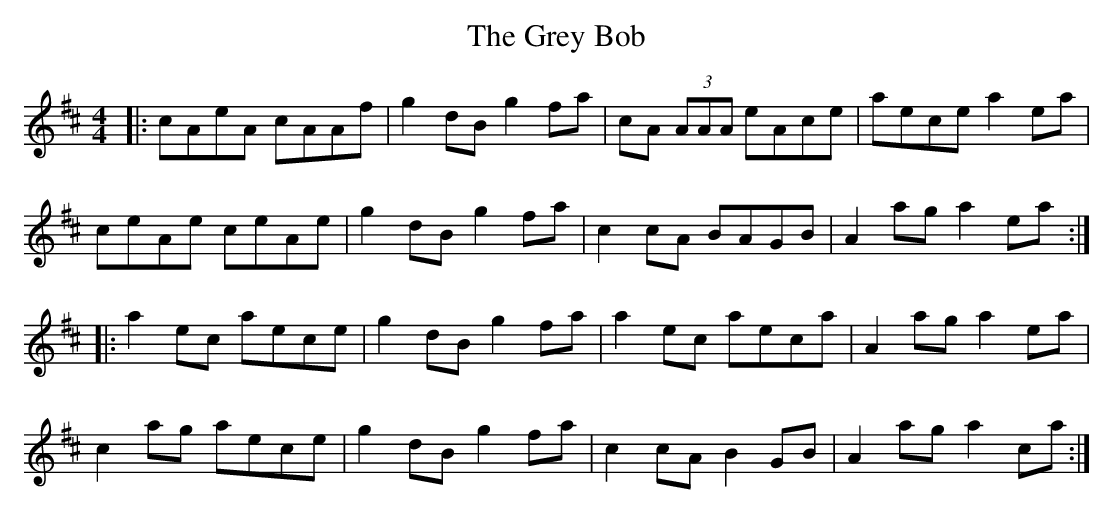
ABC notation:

X:1
T: Grey Bob, The
M: 4/4
L: 1/8
K: Amix
|: cAeA cAAf | g2 dB g2 fa | cA (3AAA eAce | aece a2 ea |
ceAe ceAe | g2 dB g2 fa | c2 cA BAGB | A2 ag a2 ea :|
|: a2 ec aece | g2 dB g2 fa | a2 ec aeca | A2 ag a2 ea |
c2 ag aece | g2 dB g2 fa | c2 cA B2 GB | A2 ag a2 ca :|
